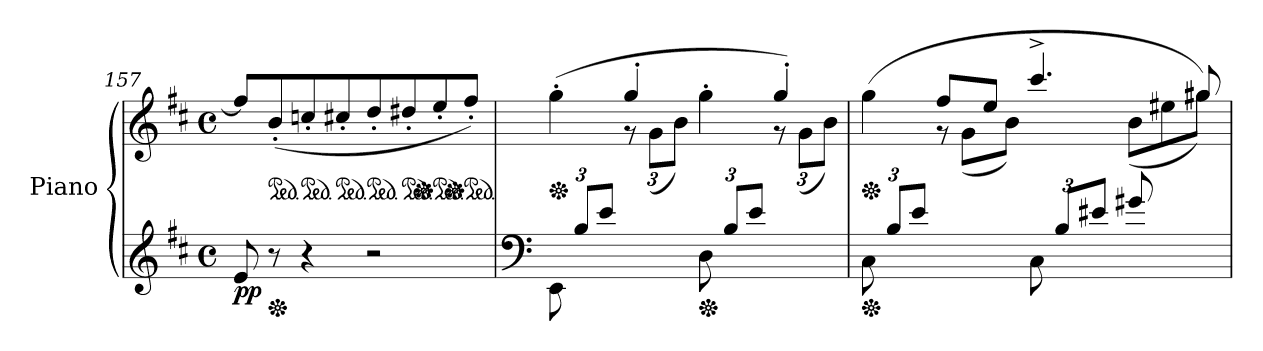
**kern	**kern	**dynam
*part1	*part1	*part1
*staff2	*staff1	*staff1/2
*I"Piano	*	*
*I'Pno	*	*
!!LO:LB:g=z
*clefG2	*clefG2	*
*k[f#c#]	*k[f#c#]	*
*M4/4	*M4/4	*
*met(c)	*met(c)	*
=157	=157	=157
!	!	!LO:DY:b=2
8e/	8ff#/L]	pp
*Xped	*	*
*	*ped	*
8r	(<8b'/	.
*	*ped	*
4r	8ccn'/	.
*	*ped	*
.	8cc#X'/	.
*	*ped	*
2r	8dd'/	.
*	*ped	*
.	8dd#X'/	.
*	*Xped	*
*	*ped	*
.	8ee'/	.
*	*Xped	*
*	*ped	*
.	8ff#'/J)	.
=158	=158	=158
*clefF4	*	*
*Xbrackettup	*	*
*	*Xped	*
*	*^	*
12EE\	(>4gg'\	4ryy	.
12B/L	.	.	.
12e/J	.	.	.
*	*	*Xbrackettup	*
4ryy	4gg'/	12r	.
.	.	(>12g\L	.
.	.	12b\J)	.
*Xped	*	*	*
12D\	4gg'\	4ryy	.
12B/L	.	.	.
12e/J	.	.	.
4ryy	4gg'/)	12r	.
.	.	(>12g\L	.
.	.	12b\J)	.
=159	=159	=159	=159
*Xped	*	*	*
*	*Xped	*	*
12C#\	(>4gg\	4ryy	.
12B/L	.	.	.
12e/J	.	.	.
4ryy	8ff#/L	12r	.
.	.	(<12g\L	.
.	8ee/J	.	.
.	.	12b\J)	.
12C#\	4.ccc#^/	4ryy	.
12B/L	.	.	.
12e#X/J	.	.	.
8g#X/	.	(>12b\L	.
.	.	12ee#X\	.
*	*Xtuplet	*	*
8ryy	24ryy	.	.
.	12gg#X/)	12gg#\J)	.
*	*v	*v	*
=	=	=
*-	*-	*-
